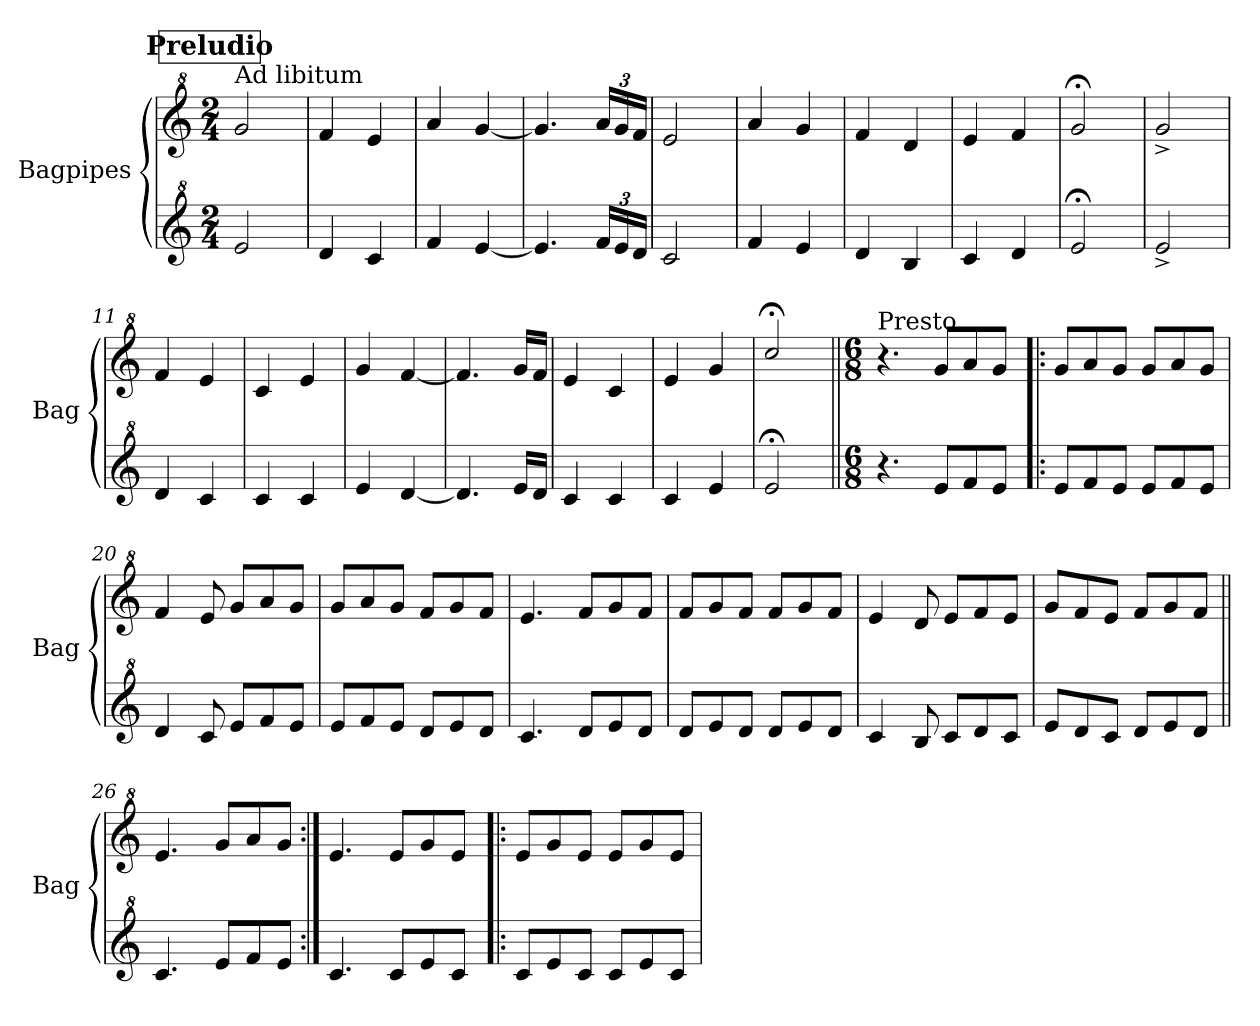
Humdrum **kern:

**kern	**kern
*part2	*part1
*staff2	*staff1
*I"Bagpipes	*I"Bagpipes
*I'Bag	*I'Bag
*clefG^2	*clefG^2
*k[]	*k[]
*C:	*C:
*M2/4	*M2/4
!!LO:REH:place=s1:a:t=Preludio
=1	=1
!	!LO:TX:a:t=Ad libitum
2ee/	2gg/
=2	=2
4dd/	4ff/
4cc/	4ee/
=3	=3
4ff/	4aa/
[4ee/	[4gg/
=4	=4
4.ee/]	4.gg/]
*Xbrackettup	*Xbrackettup
24ff/LL	24aa/LL
24ee/	24gg/
24dd/JJ	24ff/JJ
=5	=5
2cc/	2ee/
=6	=6
4ff/	4aa/
4ee/	4gg/
=7	=7
4dd/	4ff/
4b/	4dd/
=8	=8
4cc/	4ee/
4dd/	4ff/
=9	=9
2ee;</	2gg;</
=10	=10
2ee^/	2gg^/
=11	=11
4dd/	4ff/
4cc/	4ee/
=12	=12
4cc/	4cc/
4cc/	4ee/
=13	=13
4ee/	4gg/
[4dd/	[4ff/
=14	=14
4.dd/]	4.ff/]
16ee/LL	16gg/LL
16dd/JJ	16ff/JJ
=15	=15
4cc/	4ee/
4cc/	4cc/
=16	=16
4cc/	4ee/
4ee/	4gg/
=17	=17
2ee;</	2ccc;</
!!LO:LB:g=z
=18||	=18||
!!LO:REH:place=s1:a:t=Muiñeira:qo=1.5
*M6/8	*M6/8
!	!LO:TX:a:t=Presto
4.r	4.r
8ee/L	8gg/L
8ff/	8aa/
8ee/J	8gg/J
=19!|:	=19!|:
8ee/L	8gg/L
8ff/	8aa/
8ee/J	8gg/J
8ee/L	8gg/L
8ff/	8aa/
8ee/J	8gg/J
=20	=20
4dd/	4ff/
8cc/	8ee/
8ee/L	8gg/L
8ff/	8aa/
8ee/J	8gg/J
=21	=21
8ee/L	8gg/L
8ff/	8aa/
8ee/J	8gg/J
8dd/L	8ff/L
8ee/	8gg/
8dd/J	8ff/J
=22	=22
4.cc/	4.ee/
8dd/L	8ff/L
8ee/	8gg/
8dd/J	8ff/J
=23	=23
8dd/L	8ff/L
8ee/	8gg/
8dd/J	8ff/J
8dd/L	8ff/L
8ee/	8gg/
8dd/J	8ff/J
=24	=24
4cc/	4ee/
8b/	8dd/
8cc/L	8ee/L
8dd/	8ff/
8cc/J	8ee/J
=25	=25
8ee/L	8gg/L
8dd/	8ff/
8cc/J	8ee/J
8dd/L	8ff/L
8ee/	8gg/
8dd/J	8ff/J
!!LO:LB:g=z
=26||	=26||
4.cc/	4.ee/
8ee/L	8gg/L
8ff/	8aa/
8ee/J	8gg/J
=27:|!	=27:|!
4.cc/	4.ee/
8cc/L	8ee/L
8ee/	8gg/
8cc/J	8ee/J
=28!|:	=28!|:
8cc/L	8ee/L
8ee/	8gg/
8cc/J	8ee/J
8cc/L	8ee/L
8ee/	8gg/
8cc/J	8ee/J
=	=
*-	*-
